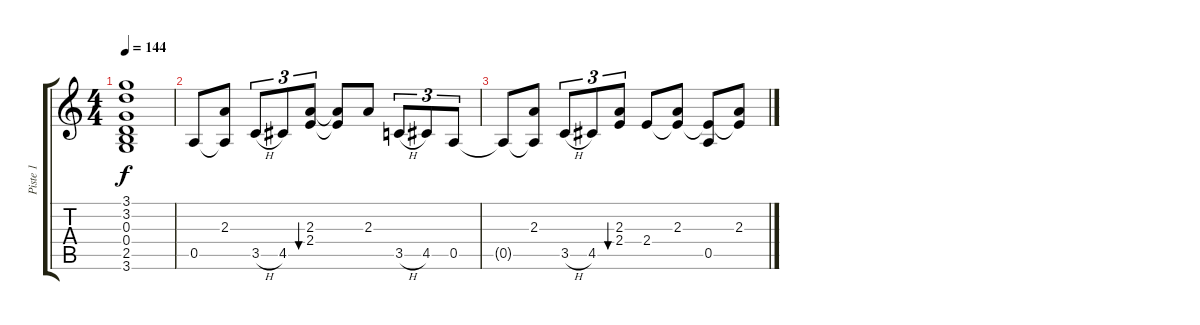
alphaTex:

\track ("Piste 1" "Piste 1") {instrument acousticguitarsteel}
\staff {score tabs}
\tuning (E4 B3 G3 D3 A2 E2) {hide}
\ts (4 4)
\tempo 144
\clef g2
\ks c
(3.1{t} 3.2{t} 0.3{t} 0.4{t} 2.5{t} 3.6{t}).1{dy f} |
0.5.8 (2.3 0.5{t}).8 3.5{h}.8{tu (3 2)} 4.5.8{tu (3 2)} (2.3 2.4).8{tu (3 2) bu 120} (2.3{t} 2.4{t}).8 2.3.8 3.5{h}.8{tu (3 2)} 4.5.8{tu (3 2)} 0.5.8{tu (3 2)} |
0.5{t}.8 (2.3 0.5{t}).8 3.5{h}.8{tu (3 2)} 4.5.8{tu (3 2)} (2.3 2.4).8{tu (3 2) bu 120} 2.4.8 (2.3 2.4{t}).8 (2.4{t} 0.5).8 (2.3 2.4{t}).8
